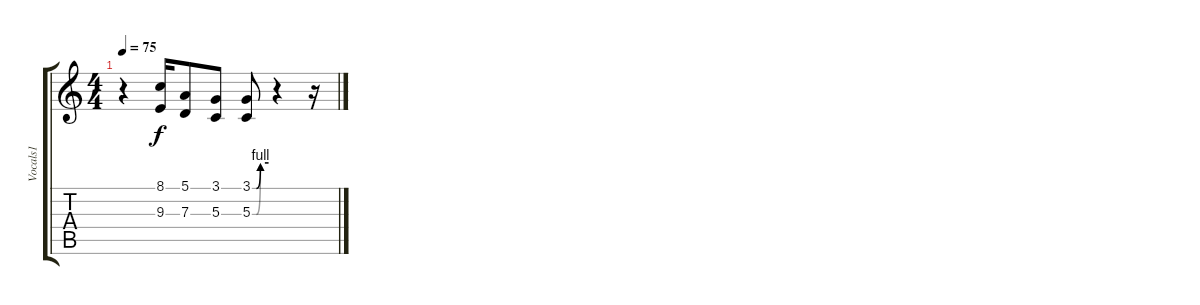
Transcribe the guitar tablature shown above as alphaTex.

\track ("Vocals1" "Vocals1") {instrument lead1square}
\staff {score tabs}
\tuning (E4 B3 G3 D3 A2 E2) {hide}
\ts (4 4)
\tempo 75
\clef g2
\ks c
r.4{dy f} (8.1 9.3).16 (5.1 7.3).8 (3.1 5.3).8 (3.1{be (custom 0 0 15 0 30 4 60 4)} 5.3{be (custom 0 0 15 0 30 4 60 4)}).8 r.4 r.16
